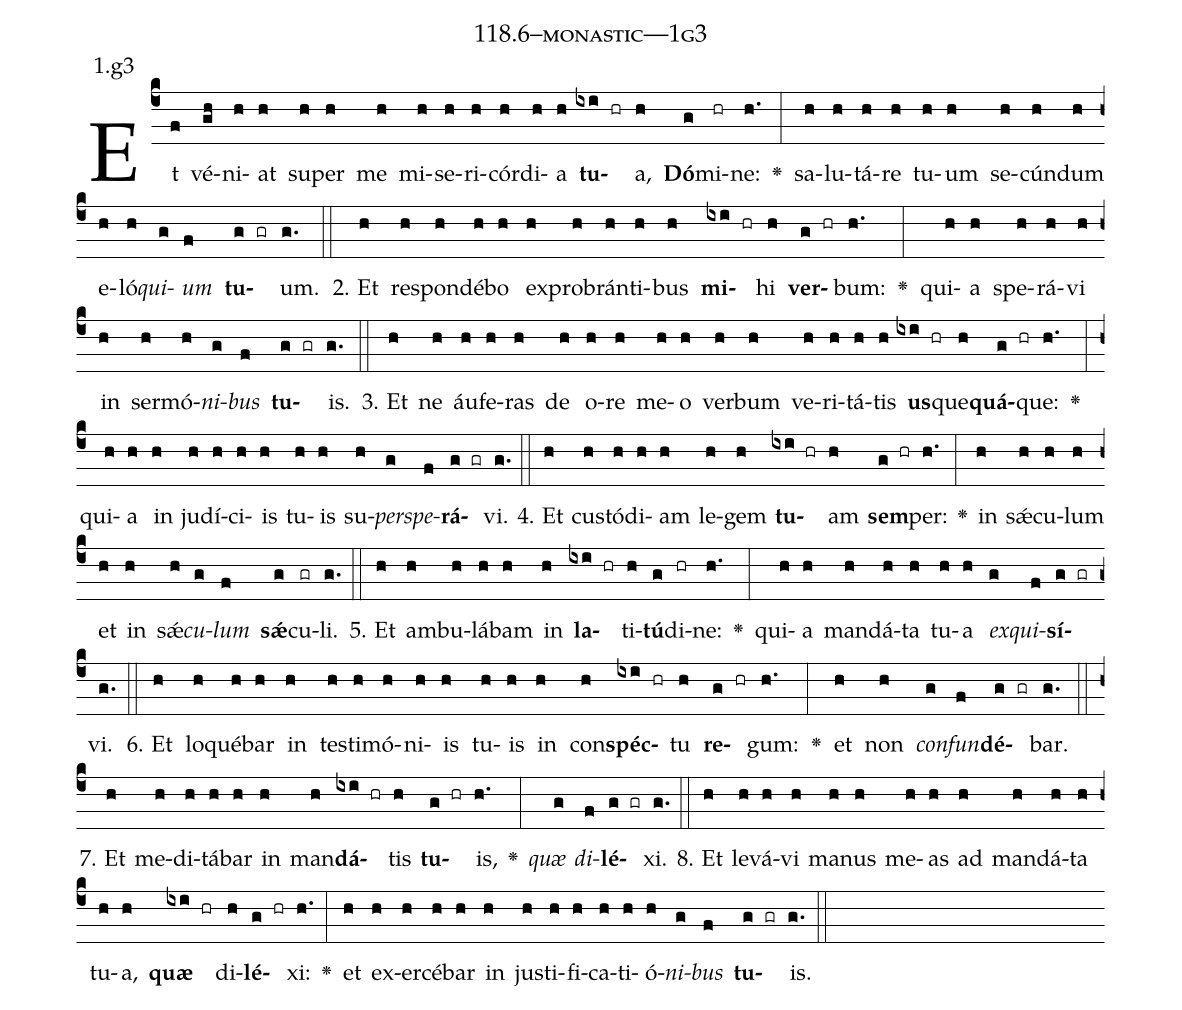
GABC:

name: 118.6--monastic---1g3;
annotation: 1.g3;
%%
(c4)Et(f) vé(gh)ni(h)at(h) su(h)per(h) me(h) mi(h)se(h)ri(h)cór(h)di(h)a(h) <b>tu</b>(ixi hr)a,(h) <b>Dó</b>(g)mi(hr)ne:(h.) <v>\greheightstar</v>(:) sa(h)lu(h)tá(h)re(h) tu(h)um(h) se(h)cún(h)dum(h) e(h)ló(h)<i>qui</i>(g)<i>um</i>(f) <b>tu</b>(g gr)um.(g.) (::)
2. Et(h) re(h)spon(h)dé(h)bo(h) ex(h)pro(h)brán(h)ti(h)bus(h) <b>mi</b>(ixi hr)hi(h) <b>ver</b>(g hr)bum:(h.) <v>\greheightstar</v>(:) qui(h)a(h) spe(h)rá(h)vi(h) in(h) ser(h)mó(h)<i>ni</i>(g)<i>bus</i>(f) <b>tu</b>(g gr)is.(g.) (::)
3. Et(h) ne(h) áu(h)fe(h)ras(h) de(h) o(h)re(h) me(h)o(h) ver(h)bum(h) ve(h)ri(h)tá(h)tis(h) <b>us</b>(ixi hr)que(h)<b>quá</b>(g hr)que:(h.) <v>\greheightstar</v>(:) qui(h)a(h) in(h) ju(h)dí(h)ci(h)is(h) tu(h)is(h) su(h)<i>per</i>(g)<i>spe</i>(f)<b>rá</b>(g gr)vi.(g.) (::)
4. Et(h) cus(h)tó(h)di(h)am(h) le(h)gem(h) <b>tu</b>(ixi hr)am(h) <b>sem</b>(g hr)per:(h.) <v>\greheightstar</v>(:) in(h) sǽ(h)cu(h)lum(h) et(h) in(h) sǽ(h)<i>cu</i>(g)<i>lum</i>(f) <b>sǽ</b>(g)cu(gr)li.(g.) (::)
5. Et(h) am(h)bu(h)lá(h)bam(h) in(h) <b>la</b>(ixi hr)ti(h)<b>tú</b>(g)di(hr)ne:(h.) <v>\greheightstar</v>(:) qui(h)a(h) man(h)dá(h)ta(h) tu(h)a(h) <i>ex</i>(g)<i>qui</i>(f)<b>sí</b>(g gr)vi.(g.) (::)
6. Et(h) lo(h)qué(h)bar(h) in(h) tes(h)ti(h)mó(h)ni(h)is(h) tu(h)is(h) in(h) con(h)<b>spéc</b>(ixi hr)tu(h) <b>re</b>(g hr)gum:(h.) <v>\greheightstar</v>(:) et(h) non(h) <i>con</i>(g)<i>fun</i>(f)<b>dé</b>(g gr)bar.(g.) (::)
7. Et(h) me(h)di(h)tá(h)bar(h) in(h) man(h)<b>dá</b>(ixi hr)tis(h) <b>tu</b>(g hr)is,(h.) <v>\greheightstar</v>(:) <i>quæ</i>(g) <i>di</i>(f)<b>lé</b>(g gr)xi.(g.) (::)
8. Et(h) le(h)vá(h)vi(h) ma(h)nus(h) me(h)as(h) ad(h) man(h)dá(h)ta(h) tu(h)a,(h) <b>quæ</b>(ixi hr) di(h)<b>lé</b>(g hr)xi:(h.) <v>\greheightstar</v>(:) et(h) ex(h)er(h)cé(h)bar(h) in(h) jus(h)ti(h)fi(h)ca(h)ti(h)ó(h)<i>ni</i>(g)<i>bus</i>(f) <b>tu</b>(g gr)is.(g.) (::)
